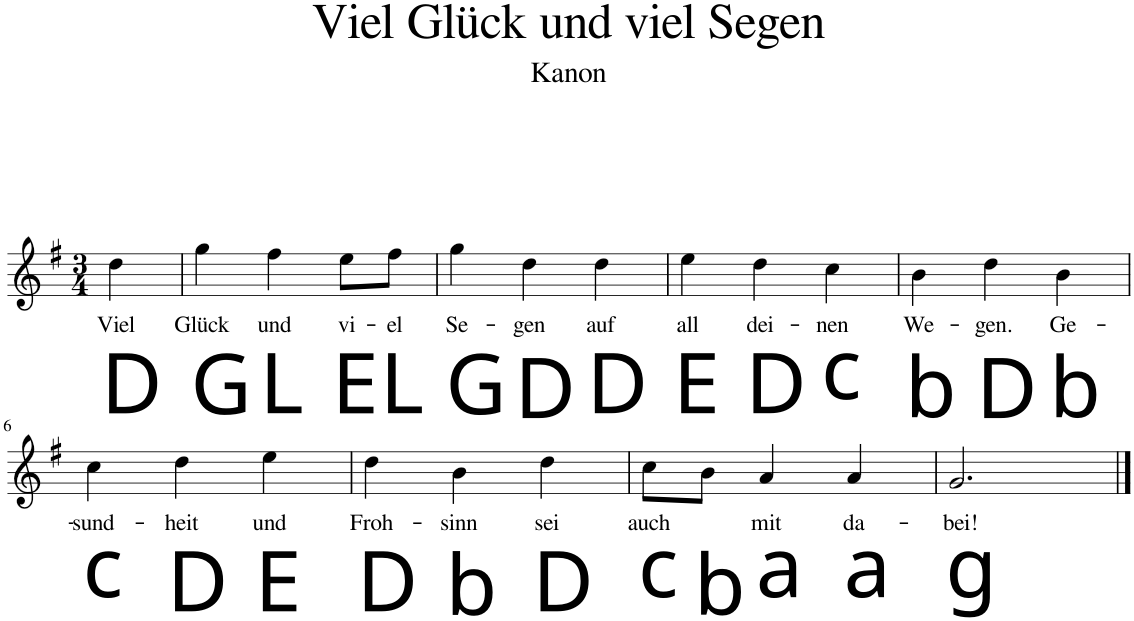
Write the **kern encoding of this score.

**kern	**text
*part1	*part1
*staff1	*staff1
*I"Piano	*
*I'Pno.	*
*clefG2	*
*k[f#]	*
*M3/4	*
=1	=1
!LO:TX:b:t=D	!
!	!LO:LY:b
4dd\	Viel
=2	=2
!LO:TX:b:t=G	!
!	!LO:LY:b
4gg\	Glück
!LO:TX:b:t=L	!
!	!LO:LY:b
4ff#\	und
!LO:TX:b:t=E	!
!	!LO:LY:b
8ee\L	vi-
!LO:TX:b:t=L	!
!	!LO:LY:b
8ff#\J	-el
=3	=3
!LO:TX:b:t=G	!
!	!LO:LY:b
4gg\	Se-
!LO:TX:b:t=D	!
!	!LO:LY:b
4dd\	-gen
!LO:TX:b:t=D	!
!	!LO:LY:b
4dd\	auf
=4	=4
!LO:TX:b:t=E	!
!	!LO:LY:b
4ee\	all
!LO:TX:b:t=D	!
!	!LO:LY:b
4dd\	dei-
!LO:TX:b:t=c	!
!	!LO:LY:b
4cc\	-nen
=5	=5
!LO:TX:b:t=b	!
!	!LO:LY:b
4b\	We-
!LO:TX:b:t=D	!
!	!LO:LY:b
4dd\	-gen.
!LO:TX:b:t=b	!
!	!LO:LY:b
4b\	Ge-
!!LO:LB:g=z
=6	=6
!LO:TX:b:t=c	!
!	!LO:LY:b
4cc\	-sund-
!LO:TX:b:t=D	!
!	!LO:LY:b
4dd\	-heit
!LO:TX:b:t=E	!
!	!LO:LY:b
4ee\	und
=7	=7
!LO:TX:b:t=D	!
!	!LO:LY:b
4dd\	Froh-
!LO:TX:b:t=b	!
!	!LO:LY:b
4b\	-sinn
!LO:TX:b:t=D	!
!	!LO:LY:b
4dd\	sei
=8	=8
!LO:TX:b:t=c	!
!	!LO:LY:b
8cc\L	auch
!LO:TX:b:t=b	!
8b\J	.
!LO:TX:b:t=a	!
!	!LO:LY:b
4a/	mit
!LO:TX:b:t=a	!
!	!LO:LY:b
4a/	da-
=9	=9
!LO:TX:b:t=g	!
!	!LO:LY:b
2.g/	-bei!
==	==
*-	*-
